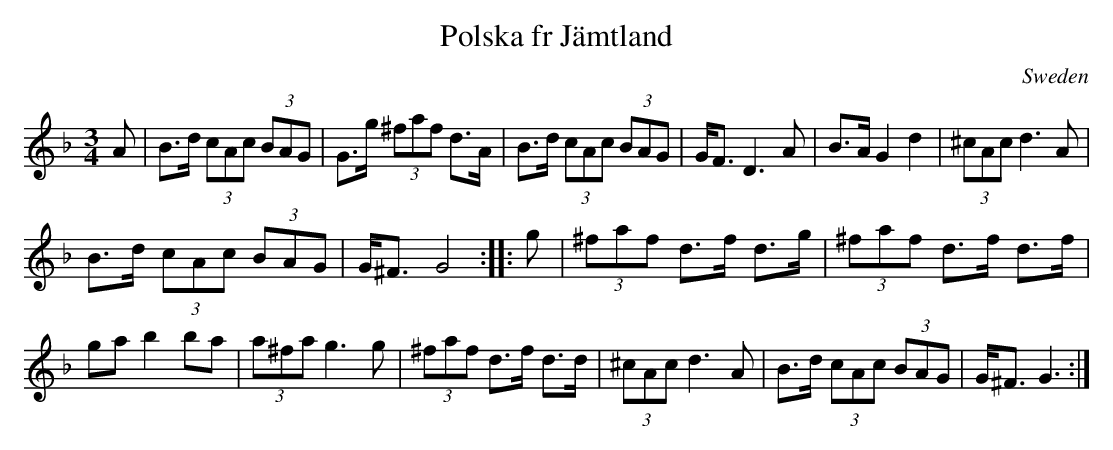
X:1
T:Polska fr J\"amtland
O:Sweden
M:3/4
K:GDor
A|\
B>d (3cAc (3BAG|G>g (3^faf d>A |\
B>d (3cAc (3BAG|G<F D3A|B>A G2d2|(3^cAc d3A|
B>d (3cAc (3BAG|G<^F G4 :: g|\
(3^faf d>f d>g|(3^faf d>f d>f|
ga b2ba|(3a^fa g3g|\
(3^faf d>f d>d|(3^cAc d3A|\
B>d (3cAc (3BAG|G<^F G3 :|
